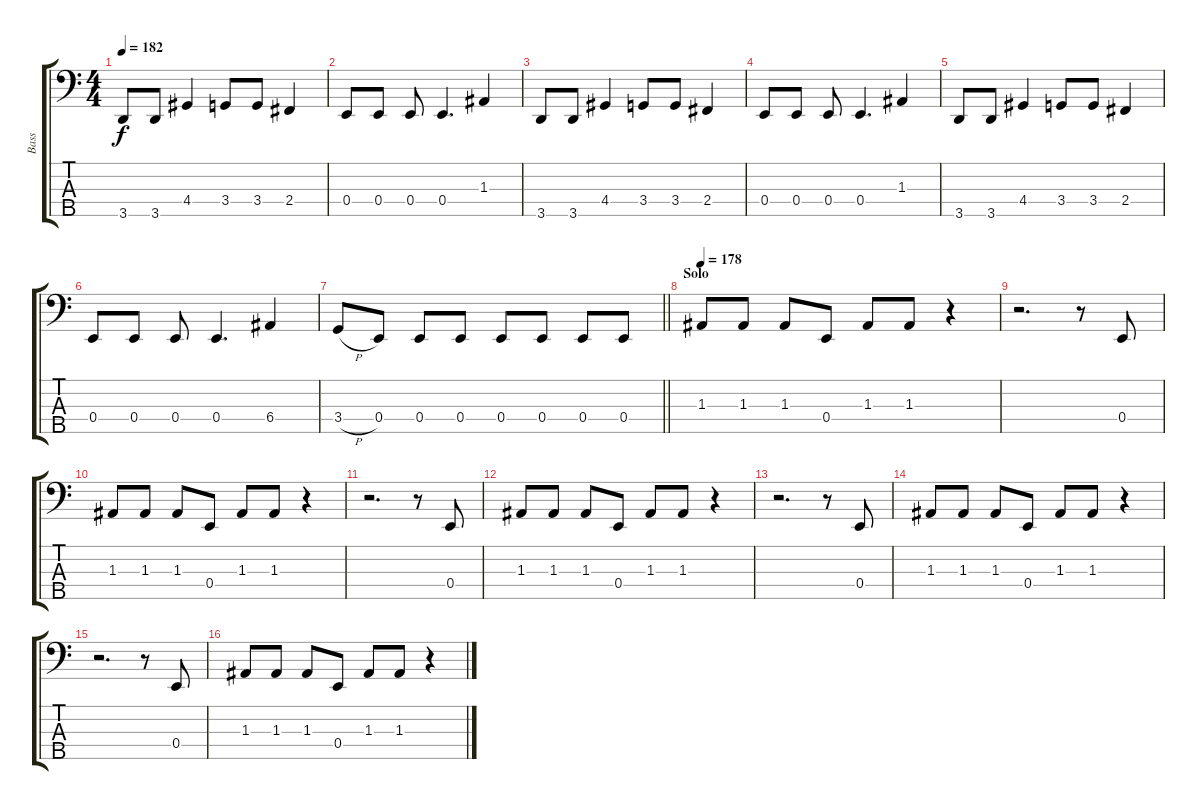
\track ("Bass" "Bass") {instrument electricbassfinger}
\staff {score tabs}
\tuning (G2 D2 A1 E1 B0) {hide}
\ts (4 4)
\tempo 182
\clef f4
\ks c
3.5.8{dy f} 3.5.8 4.4.4 3.4.8 3.4.8 2.4.4 |
0.4.8 0.4.8 0.4.8 0.4.4{d} 1.3.4 |
3.5.8 3.5.8 4.4.4 3.4.8 3.4.8 2.4.4 |
0.4.8 0.4.8 0.4.8 0.4.4{d} 1.3.4 |
3.5.8 3.5.8 4.4.4 3.4.8 3.4.8 2.4.4 |
0.4.8 0.4.8 0.4.8 0.4.4{d} 6.4.4 |
\barLineRight lightlight
3.4{h}.8 0.4.8 0.4.8 0.4.8 0.4.8 0.4.8 0.4.8 0.4.8 |
\section ("" "Solo")
\tempo 178
1.3.8 1.3.8 1.3.8 0.4.8 1.3.8 1.3.8 r.4 |
r.2{d} r.8 0.4.8 |
1.3.8 1.3.8 1.3.8 0.4.8 1.3.8 1.3.8 r.4 |
r.2{d} r.8 0.4.8 |
1.3.8 1.3.8 1.3.8 0.4.8 1.3.8 1.3.8 r.4 |
r.2{d} r.8 0.4.8 |
1.3.8 1.3.8 1.3.8 0.4.8 1.3.8 1.3.8 r.4 |
r.2{d} r.8 0.4.8 |
1.3.8 1.3.8 1.3.8 0.4.8 1.3.8 1.3.8 r.4
